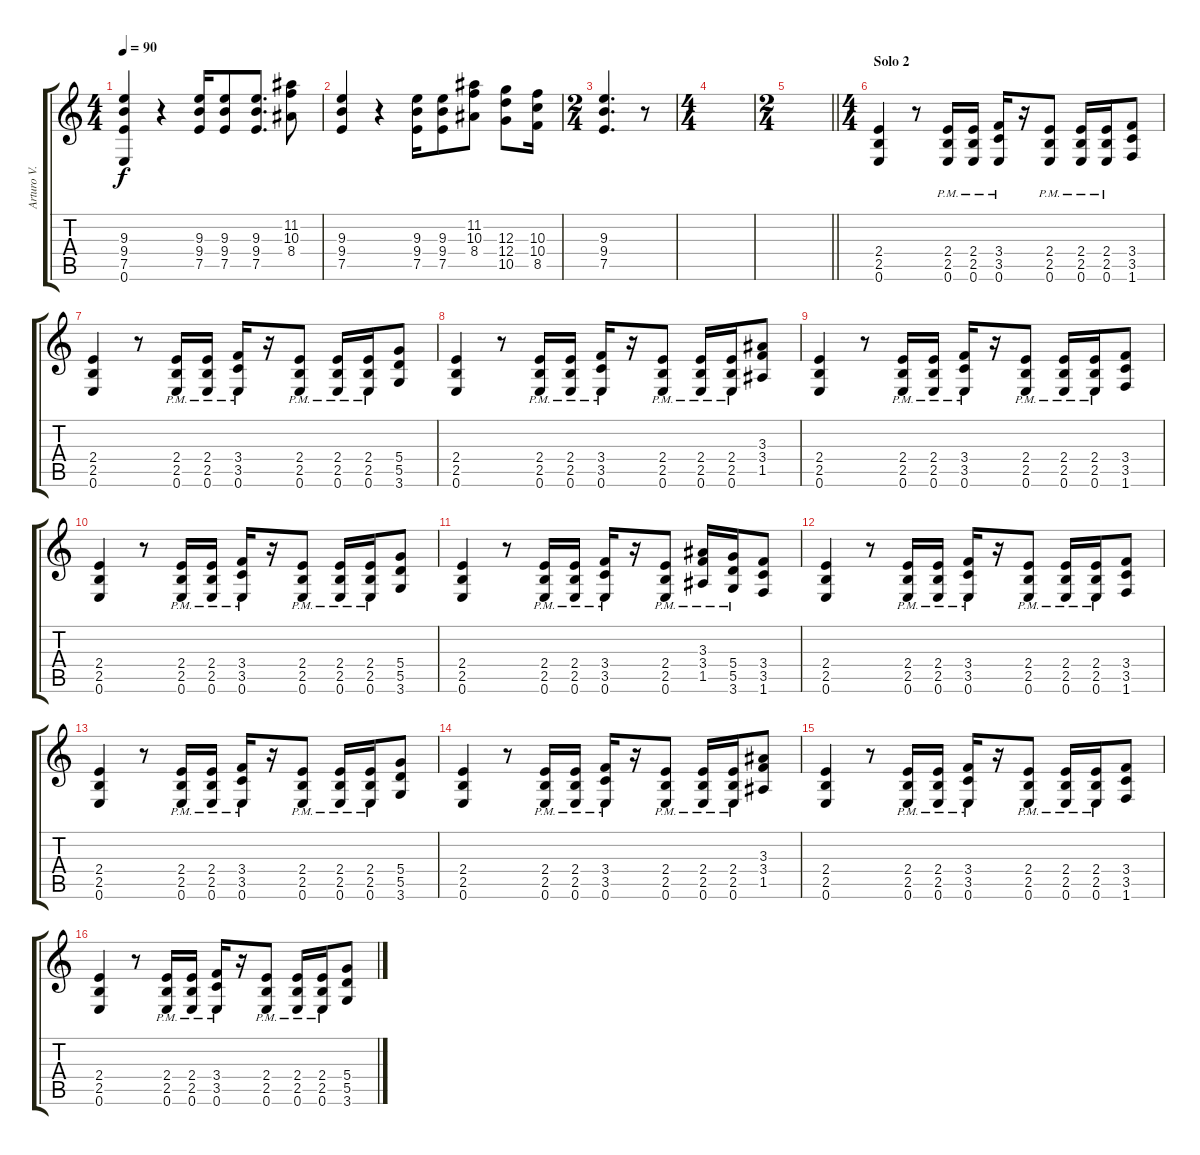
\track ("Arturo V." "Arturo V.") {instrument overdrivenguitar}
\staff {score tabs}
\tuning (E4 B3 G3 D3 A2 E2) {hide}
\ts (4 4)
\tempo 90
\clef g2
\ks c
(9.3 9.4 7.5 0.6).4{dy f} r.4 (9.3 9.4 7.5).16 (9.3 9.4 7.5).8 (9.3 9.4 7.5).8{d} (11.2 10.3 8.4).8 |
(9.3 9.4 7.5).4 r.4 (9.3 9.4 7.5).16 (9.3 9.4 7.5).8 (11.2 10.3 8.4).8 (12.3 12.4 10.5).8 (10.3 10.4 8.5).16 |
\ts (2 4)
(9.3 9.4 7.5).4{d} r.8 |
\ts (4 4)
|
\ts (2 4)
\barLineRight lightlight
|
\ts (4 4)
\section ("" "Solo 2")
(2.4 2.5 0.6).4 r.8 (2.4{pm} 2.5{pm} 0.6{pm}).16 (2.4{pm} 2.5{pm} 0.6{pm}).16 (3.4{pm} 3.5{pm} 0.6{pm}).16 r.16 (2.4{pm} 2.5{pm} 0.6{pm}).8 (2.4{pm} 2.5{pm} 0.6{pm}).16 (2.4{pm} 2.5{pm} 0.6{pm}).16 (3.4 3.5 1.6).8 |
(2.4 2.5 0.6).4 r.8 (2.4{pm} 2.5{pm} 0.6{pm}).16 (2.4{pm} 2.5{pm} 0.6{pm}).16 (3.4{pm} 3.5{pm} 0.6{pm}).16 r.16 (2.4{pm} 2.5{pm} 0.6{pm}).8 (2.4{pm} 2.5{pm} 0.6{pm}).16 (2.4{pm} 2.5{pm} 0.6{pm}).16 (5.4 5.5 3.6).8 |
(2.4 2.5 0.6).4 r.8 (2.4{pm} 2.5{pm} 0.6{pm}).16 (2.4{pm} 2.5{pm} 0.6{pm}).16 (3.4{pm} 3.5{pm} 0.6{pm}).16 r.16 (2.4{pm} 2.5{pm} 0.6{pm}).8 (2.4{pm} 2.5{pm} 0.6{pm}).16 (2.4{pm} 2.5{pm} 0.6{pm}).16 (3.3 3.4 1.5).8 |
(2.4 2.5 0.6).4 r.8 (2.4{pm} 2.5{pm} 0.6{pm}).16 (2.4{pm} 2.5{pm} 0.6{pm}).16 (3.4{pm} 3.5{pm} 0.6{pm}).16 r.16 (2.4{pm} 2.5{pm} 0.6{pm}).8 (2.4{pm} 2.5{pm} 0.6{pm}).16 (2.4{pm} 2.5{pm} 0.6{pm}).16 (3.4 3.5 1.6).8 |
(2.4 2.5 0.6).4 r.8 (2.4{pm} 2.5{pm} 0.6{pm}).16 (2.4{pm} 2.5{pm} 0.6{pm}).16 (3.4{pm} 3.5{pm} 0.6{pm}).16 r.16 (2.4{pm} 2.5{pm} 0.6{pm}).8 (2.4{pm} 2.5{pm} 0.6{pm}).16 (2.4{pm} 2.5{pm} 0.6{pm}).16 (5.4 5.5 3.6).8 |
(2.4 2.5 0.6).4 r.8 (2.4{pm} 2.5{pm} 0.6{pm}).16 (2.4{pm} 2.5{pm} 0.6{pm}).16 (3.4{pm} 3.5{pm} 0.6{pm}).16 r.16 (2.4{pm} 2.5{pm} 0.6{pm}).8 (3.3 3.4{pm} 1.5{pm}).16 (5.4{pm} 5.5{pm} 3.6{pm}).16 (3.4 3.5 1.6).8 |
(2.4 2.5 0.6).4 r.8 (2.4{pm} 2.5{pm} 0.6{pm}).16 (2.4{pm} 2.5{pm} 0.6{pm}).16 (3.4{pm} 3.5{pm} 0.6{pm}).16 r.16 (2.4{pm} 2.5{pm} 0.6{pm}).8 (2.4{pm} 2.5{pm} 0.6{pm}).16 (2.4{pm} 2.5{pm} 0.6{pm}).16 (3.4 3.5 1.6).8 |
(2.4 2.5 0.6).4 r.8 (2.4{pm} 2.5{pm} 0.6{pm}).16 (2.4{pm} 2.5{pm} 0.6{pm}).16 (3.4{pm} 3.5{pm} 0.6{pm}).16 r.16 (2.4{pm} 2.5{pm} 0.6{pm}).8 (2.4{pm} 2.5{pm} 0.6{pm}).16 (2.4{pm} 2.5{pm} 0.6{pm}).16 (5.4 5.5 3.6).8 |
(2.4 2.5 0.6).4 r.8 (2.4{pm} 2.5{pm} 0.6{pm}).16 (2.4{pm} 2.5{pm} 0.6{pm}).16 (3.4{pm} 3.5{pm} 0.6{pm}).16 r.16 (2.4{pm} 2.5{pm} 0.6{pm}).8 (2.4{pm} 2.5{pm} 0.6{pm}).16 (2.4{pm} 2.5{pm} 0.6{pm}).16 (3.3 3.4 1.5).8 |
(2.4 2.5 0.6).4 r.8 (2.4{pm} 2.5{pm} 0.6{pm}).16 (2.4{pm} 2.5{pm} 0.6{pm}).16 (3.4{pm} 3.5{pm} 0.6{pm}).16 r.16 (2.4{pm} 2.5{pm} 0.6{pm}).8 (2.4{pm} 2.5{pm} 0.6{pm}).16 (2.4{pm} 2.5{pm} 0.6{pm}).16 (3.4 3.5 1.6).8 |
(2.4 2.5 0.6).4 r.8 (2.4{pm} 2.5{pm} 0.6{pm}).16 (2.4{pm} 2.5{pm} 0.6{pm}).16 (3.4{pm} 3.5{pm} 0.6{pm}).16 r.16 (2.4{pm} 2.5{pm} 0.6{pm}).8 (2.4{pm} 2.5{pm} 0.6{pm}).16 (2.4{pm} 2.5{pm} 0.6{pm}).16 (5.4 5.5 3.6).8
